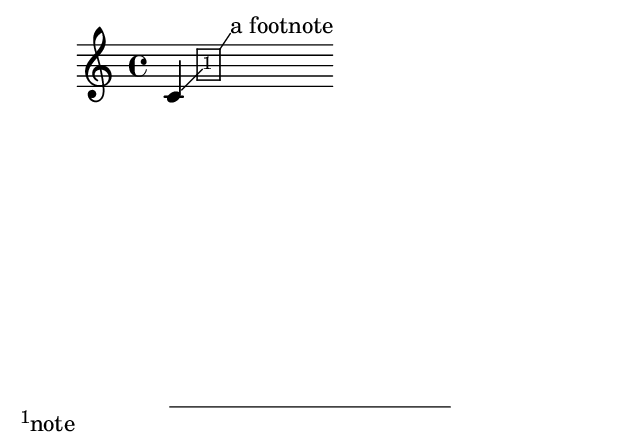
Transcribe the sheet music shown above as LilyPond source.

%% Generated by lilypond-book
%% Options: [exampleindent=10.16\mm,indent=0\mm,line-width=160\mm]
\include "lilypond-book-preamble.ly"


% ****************************************************************
% Start cut-&-pastable-section
% ****************************************************************

#(ly:set-option 'eps-box-padding 3.000000)



\paper {
  indent = 0\mm
  line-width = 160\mm
  % offset the left padding, also add 1mm as lilypond creates cropped
  % images with a little space on the right
  line-width = #(- line-width (* mm  3.000000) (* mm 1))
}

\layout {
  
}





% ****************************************************************
% ly snippet:
% ****************************************************************
\sourcefilename "/home/gub/NewGub/gub/target/linux-x86/src/lilypond-git.sv.gnu.org--lilypond.git-release-unstable/input/regression/sticky-second-order.ly"
\sourcefileline 0
\version "2.23.4"

\header {
  texidoc = "Sticky grobs can be attached to other sticky grobs."
}

#(set-default-paper-size "a7landscape")

\book {
  \new Score \with {
    \consists Balloon_engraver
  }
  {
    \balloonGrobText Footnote #'(1 . 1.5) "a footnote"
    \once \override Score.Footnote.X-extent = #'(1 . 3)
    \once \override Score.Footnote.Y-extent = #'(-0.3 . 2.5)
    \footnote #'(2 . 2) "note" NoteHead
    c'
  }
}



% ****************************************************************
% end ly snippet
% ****************************************************************
